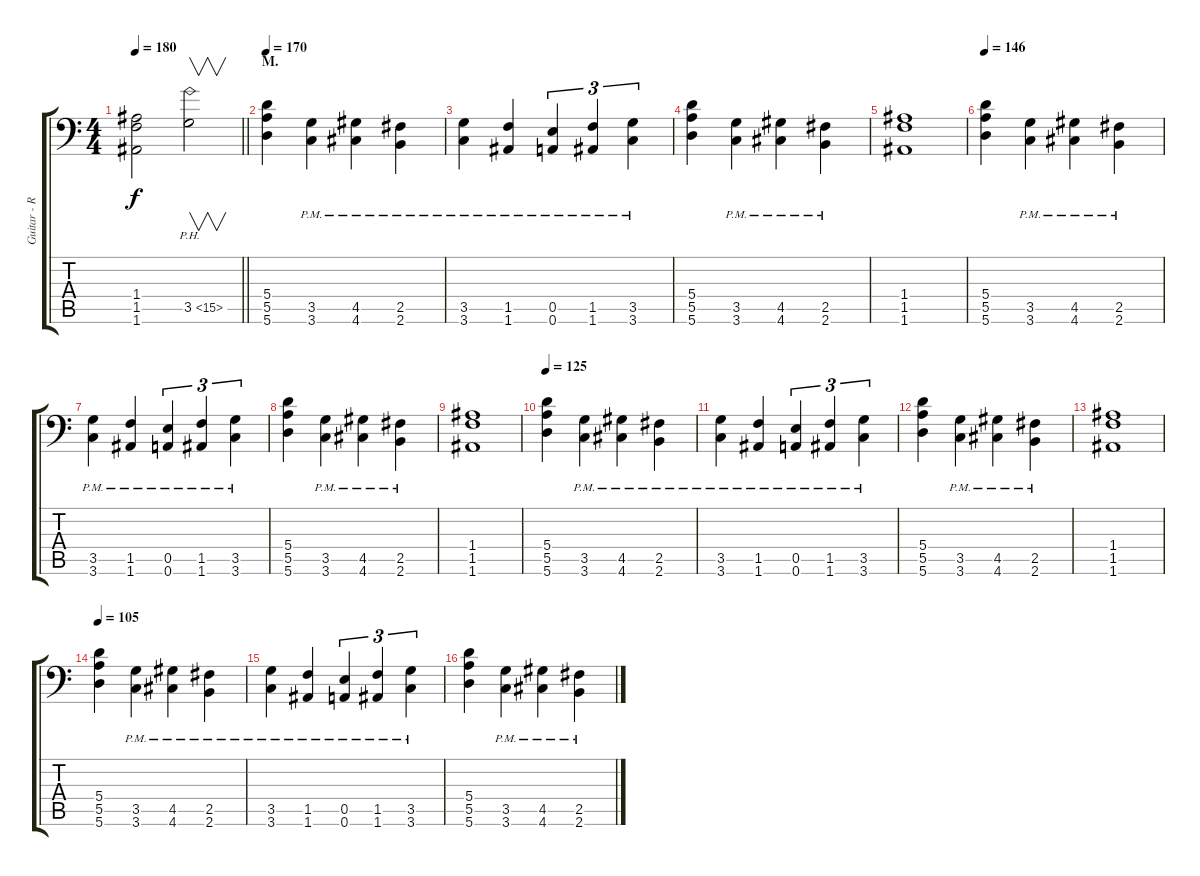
\track ("Guitar - Right" "Guitar - R") {instrument distortionguitar}
\staff {score tabs}
\tuning (B3 Gb3 D3 A2 E2 A1) {hide}
\ts (4 4)
\tempo 180
\clef f4
\barLineRight lightlight
\ks c
(1.4 1.5 1.6).2{dy f} 3.5{ph 12}.2{v} |
\section ("" "M.")
\tempo 170
(5.4 5.5 5.6).4 (3.5{pm} 3.6{pm}).4 (4.5{pm} 4.6{pm}).4 (2.5{pm} 2.6{pm}).4 |
(3.5{pm} 3.6{pm}).4 (1.5{pm} 1.6{pm}).4 (0.5{pm} 0.6{pm}).4{tu (3 2)} (1.5{pm} 1.6{pm}).4{tu (3 2)} (3.5{pm} 3.6{pm}).4{tu (3 2)} |
(5.4 5.5 5.6).4 (3.5{pm} 3.6{pm}).4 (4.5{pm} 4.6{pm}).4 (2.5{pm} 2.6{pm}).4 |
(1.4 1.5 1.6).1 |
\tempo 146
(5.4 5.5 5.6).4 (3.5{pm} 3.6{pm}).4 (4.5{pm} 4.6{pm}).4 (2.5{pm} 2.6{pm}).4 |
(3.5{pm} 3.6{pm}).4 (1.5{pm} 1.6{pm}).4 (0.5{pm} 0.6{pm}).4{tu (3 2)} (1.5{pm} 1.6{pm}).4{tu (3 2)} (3.5{pm} 3.6{pm}).4{tu (3 2)} |
(5.4 5.5 5.6).4 (3.5{pm} 3.6{pm}).4 (4.5{pm} 4.6{pm}).4 (2.5{pm} 2.6{pm}).4 |
(1.4 1.5 1.6).1 |
\tempo 125
(5.4 5.5 5.6).4 (3.5{pm} 3.6{pm}).4 (4.5{pm} 4.6{pm}).4 (2.5{pm} 2.6{pm}).4 |
(3.5{pm} 3.6{pm}).4 (1.5{pm} 1.6{pm}).4 (0.5{pm} 0.6{pm}).4{tu (3 2)} (1.5{pm} 1.6{pm}).4{tu (3 2)} (3.5{pm} 3.6{pm}).4{tu (3 2)} |
(5.4 5.5 5.6).4 (3.5{pm} 3.6{pm}).4 (4.5{pm} 4.6{pm}).4 (2.5{pm} 2.6{pm}).4 |
(1.4 1.5 1.6).1 |
\tempo 105
(5.4 5.5 5.6).4 (3.5{pm} 3.6{pm}).4 (4.5{pm} 4.6{pm}).4 (2.5{pm} 2.6{pm}).4 |
(3.5{pm} 3.6{pm}).4 (1.5{pm} 1.6{pm}).4 (0.5{pm} 0.6{pm}).4{tu (3 2)} (1.5{pm} 1.6{pm}).4{tu (3 2)} (3.5{pm} 3.6{pm}).4{tu (3 2)} |
(5.4 5.5 5.6).4 (3.5{pm} 3.6{pm}).4 (4.5{pm} 4.6{pm}).4 (2.5{pm} 2.6{pm}).4
